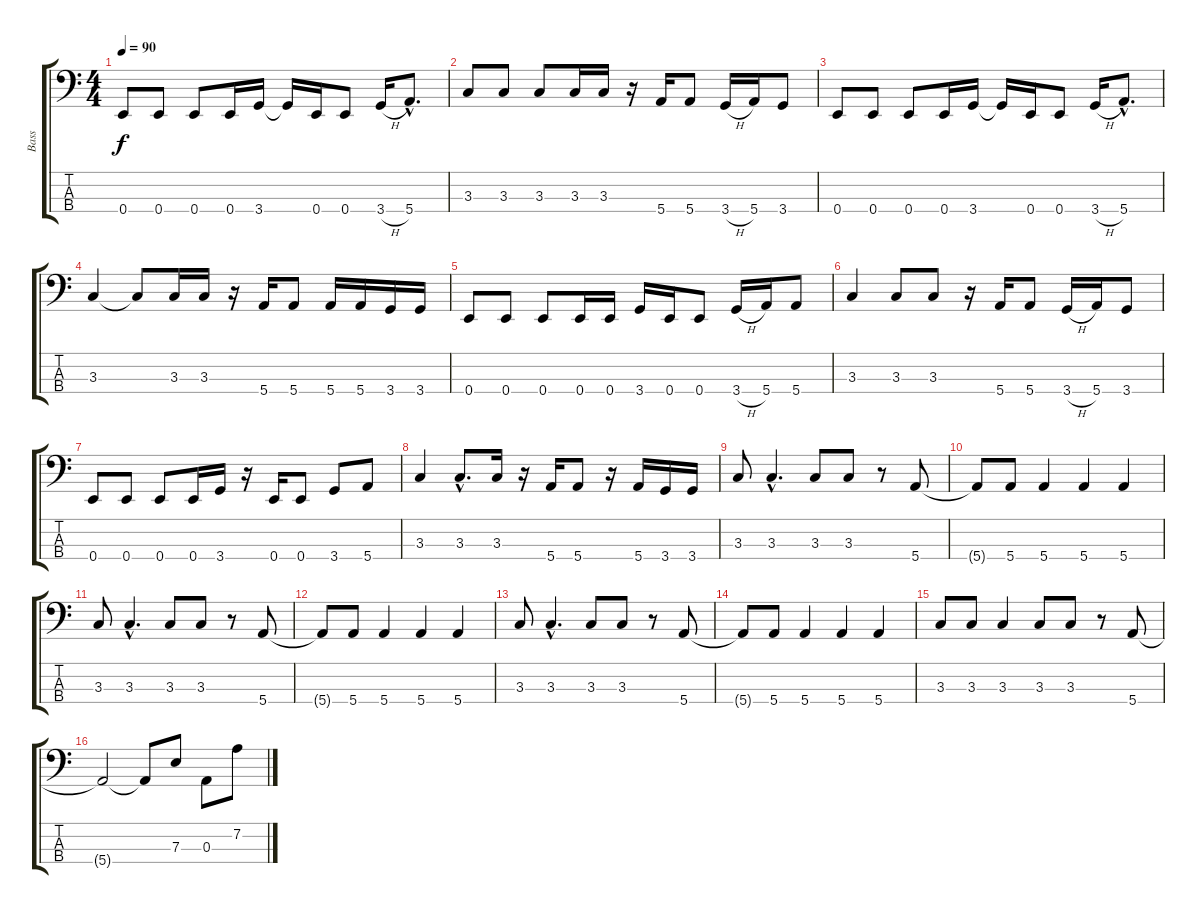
\track ("Bass" "Bass") {instrument electricbassfinger}
\staff {score tabs}
\tuning (G2 D2 A1 E1) {hide}
\ts (4 4)
\tempo 90
\clef f4
\ks c
0.4.8{dy f} 0.4.8 0.4.8 0.4.16 3.4.16 3.4{t}.16 0.4.16 0.4.8 3.4{h}.16 5.4{hac}.8{d} |
3.3.8 3.3.8 3.3.8 3.3.16 3.3.16 r.16 5.4.16 5.4.8 3.4{h}.16 5.4.16 3.4.8 |
0.4.8 0.4.8 0.4.8 0.4.16 3.4.16 3.4{t}.16 0.4.16 0.4.8 3.4{h}.16 5.4{hac}.8{d} |
3.3.4 3.3{t}.8 3.3.16 3.3.16 r.16 5.4.16 5.4.8 5.4.16 5.4.16 3.4.16 3.4.16 |
0.4.8 0.4.8 0.4.8 0.4.16 0.4.16 3.4.16 0.4.16 0.4.8 3.4{h}.16 5.4.16 5.4.8 |
3.3.4 3.3.8 3.3.8 r.16 5.4.16 5.4.8 3.4{h}.16 5.4.16 3.4.8 |
0.4.8 0.4.8 0.4.8 0.4.16 3.4.16 r.16 0.4.16 0.4.8 3.4.8 5.4.8 |
3.3.4 3.3{hac}.8{d} 3.3.16 r.16 5.4.16 5.4.8 r.16 5.4.16 3.4.16 3.4.16 |
3.3.8 3.3{hac}.4{d} 3.3.8 3.3.8 r.8 5.4.8 |
5.4{t}.8 5.4.8 5.4.4 5.4.4 5.4.4 |
3.3.8 3.3{hac}.4{d} 3.3.8 3.3.8 r.8 5.4.8 |
5.4{t}.8 5.4.8 5.4.4 5.4.4 5.4.4 |
3.3.8 3.3{hac}.4{d} 3.3.8 3.3.8 r.8 5.4.8 |
5.4{t}.8 5.4.8 5.4.4 5.4.4 5.4.4 |
3.3.8 3.3.8 3.3.4 3.3.8 3.3.8 r.8 5.4.8 |
5.4{t}.2 5.4{t}.8 7.3.8 0.3.8 7.2.8
